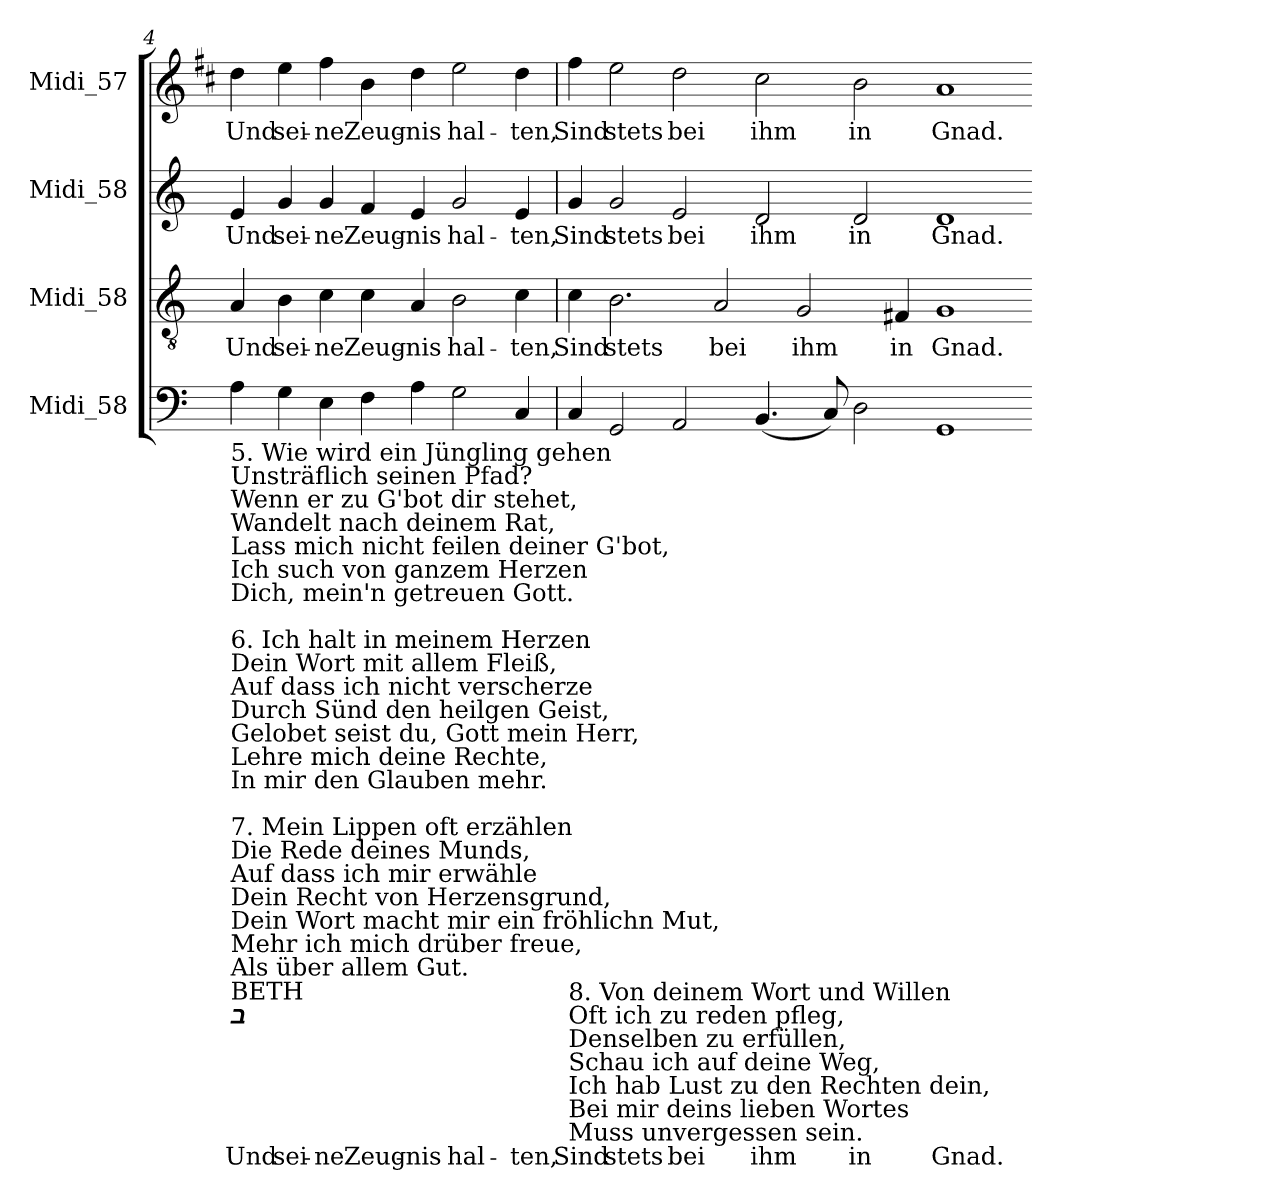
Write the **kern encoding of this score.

**kern	**text	**kern	**text	**kern	**text	**kern	**text
*part4	*part4	*part3	*part3	*part2	*part2	*part1	*part1
*staff4	*staff4	*staff3	*staff3	*staff2	*staff2	*staff1	*staff1
*I"Midi_58	*	*I"Midi_58	*	*I"Midi_58	*	*I"Midi_57	*
*clefF4	*	*clefGv2	*	*clefG2	*	*clefG2	*
*	*	*	*	*	*	*ITrd1c2	*
*k[]	*	*k[]	*	*k[]	*	*k[]	*
*C:	*	*C:	*	*C:	*	*C:	*
=4	=4	=4	=4	=4	=4	=4	=4
!LO:TX:b:t=5. Wie wird ein Jüngling gehen\nUnsträflich seinen Pfad?\nWenn er zu G'bot dir stehet,\nWandelt nach deinem Rat,\nLass mich nicht feilen deiner G'bot,\nIch such von ganzem Herzen\nDich, mein'n getreuen Gott.\n\n6. Ich halt in meinem Herzen\nDein Wort mit allem Fleiß,\nAuf dass ich nicht verscherze\nDurch Sünd den heilgen Geist,\nGelobet seist du, Gott mein Herr,\nLehre mich deine Rechte,\nIn mir den Glauben mehr.\n\n7. Mein Lippen oft erzählen\nDie Rede deines Munds,\nAuf dass ich mir erwähle\nDein Recht von Herzensgrund,\nDein Wort macht mir ein fröhlichn Mut,\nMehr ich mich drüber freue,\nAls über allem Gut.	!	!	!	!	!	!	!
!LO:TX:b:t=BETH	!	!	!	!	!	!	!
!LO:TX:b:t=ב	!	!	!	!	!	!	!
!	!LO:LY:b	!	!LO:LY:b	!	!LO:LY:b	!	!LO:LY:b
4A	Und	4A	Und	4e	Und	4cc	Und
!	!LO:LY:b	!	!LO:LY:b	!	!LO:LY:b	!	!LO:LY:b
4G	sei-	4B	sei-	4g	sei-	4dd	sei-
!	!LO:LY:b	!	!LO:LY:b	!	!LO:LY:b	!	!LO:LY:b
4E	-ne	4c	-ne	4g	-ne	4ee	-ne
!	!LO:LY:b	!	!LO:LY:b	!	!LO:LY:b	!	!LO:LY:b
4F	Zeug-	4c	Zeug-	4f	Zeug-	4a	Zeug-
!	!LO:LY:b	!	!LO:LY:b	!	!LO:LY:b	!	!LO:LY:b
4A	-nis	4A	-nis	4e	-nis	4cc	-nis
!	!LO:LY:b	!	!LO:LY:b	!	!LO:LY:b	!	!LO:LY:b
2G	hal-	2B	hal-	2g	hal-	2dd	hal-
!	!LO:LY:b	!	!LO:LY:b	!	!LO:LY:b	!	!LO:LY:b
4C	-ten,	4c	-ten,	4e	-ten,	4cc	-ten,
=5	=5	=5	=5	=5	=5	=5	=5
!LO:TX:b:t=8. Von deinem Wort und Willen\nOft ich zu reden pfleg,\nDenselben zu erfüllen,\nSchau ich auf deine Weg,\nIch hab Lust zu den Rechten dein,\nBei mir deins lieben Wortes\nMuss unvergessen sein.	!	!	!	!	!	!	!
!	!LO:LY:b	!	!LO:LY:b	!	!LO:LY:b	!	!LO:LY:b
4C	Sind	4c	Sind	4g	Sind	4ee	Sind
!	!LO:LY:b	!	!LO:LY:b	!	!LO:LY:b	!	!LO:LY:b
2GG	stets	2.B	stets	2g	stets	2dd	stets
!	!LO:LY:b	!	!	!	!LO:LY:b	!	!LO:LY:b
2AA	bei	.	.	2e	bei	2cc	bei
!	!	!	!LO:LY:b	!	!	!	!
.	.	2A	bei	.	.	.	.
!	!LO:LY:b	!	!	!	!LO:LY:b	!	!LO:LY:b
(<4.BB	ihm	.	.	2d	ihm	2b	ihm
!	!	!	!LO:LY:b	!	!	!	!
.	.	2G	ihm	.	.	.	.
8C)	.	.	.	.	.	.	.
!	!LO:LY:b	!	!	!	!LO:LY:b	!	!LO:LY:b
2D	in	.	.	2d	in	2a	in
!	!	!	!LO:LY:b	!	!	!	!
.	.	4F#X	in	.	.	.	.
!	!LO:LY:b	!	!LO:LY:b	!	!LO:LY:b	!	!LO:LY:b
1GG	Gnad.	1G	Gnad.	1d	Gnad.	1g	Gnad.
=-	=-	=-	=-	=-	=-	=-	=-
*-	*-	*-	*-	*-	*-	*-	*-
